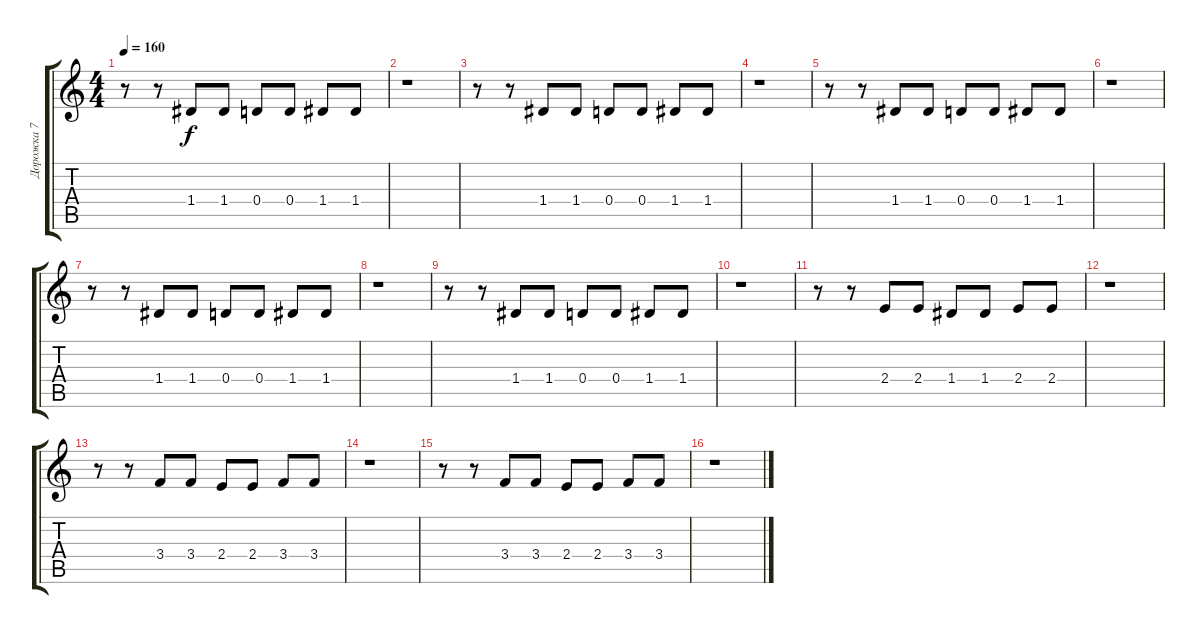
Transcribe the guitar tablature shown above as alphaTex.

\track ("Дорожка 7" "Дорожка 7") {instrument electricguitarjazz}
\staff {score tabs}
\tuning (E4 B3 G3 D3 A2 E2) {hide}
\ts (4 4)
\tempo 160
\clef g2
\ks c
r.8{dy f} r.8 1.4.8 1.4.8 0.4.8 0.4.8 1.4.8 1.4.8 |
r.1 |
r.8 r.8 1.4.8 1.4.8 0.4.8 0.4.8 1.4.8 1.4.8 |
r.1 |
r.8 r.8 1.4.8 1.4.8 0.4.8 0.4.8 1.4.8 1.4.8 |
r.1 |
r.8 r.8 1.4.8 1.4.8 0.4.8 0.4.8 1.4.8 1.4.8 |
r.1 |
r.8 r.8 1.4.8 1.4.8 0.4.8 0.4.8 1.4.8 1.4.8 |
r.1 |
r.8 r.8 2.4.8 2.4.8 1.4.8 1.4.8 2.4.8 2.4.8 |
r.1 |
r.8 r.8 3.4.8 3.4.8 2.4.8 2.4.8 3.4.8 3.4.8 |
r.1 |
r.8 r.8 3.4.8 3.4.8 2.4.8 2.4.8 3.4.8 3.4.8 |
r.1
